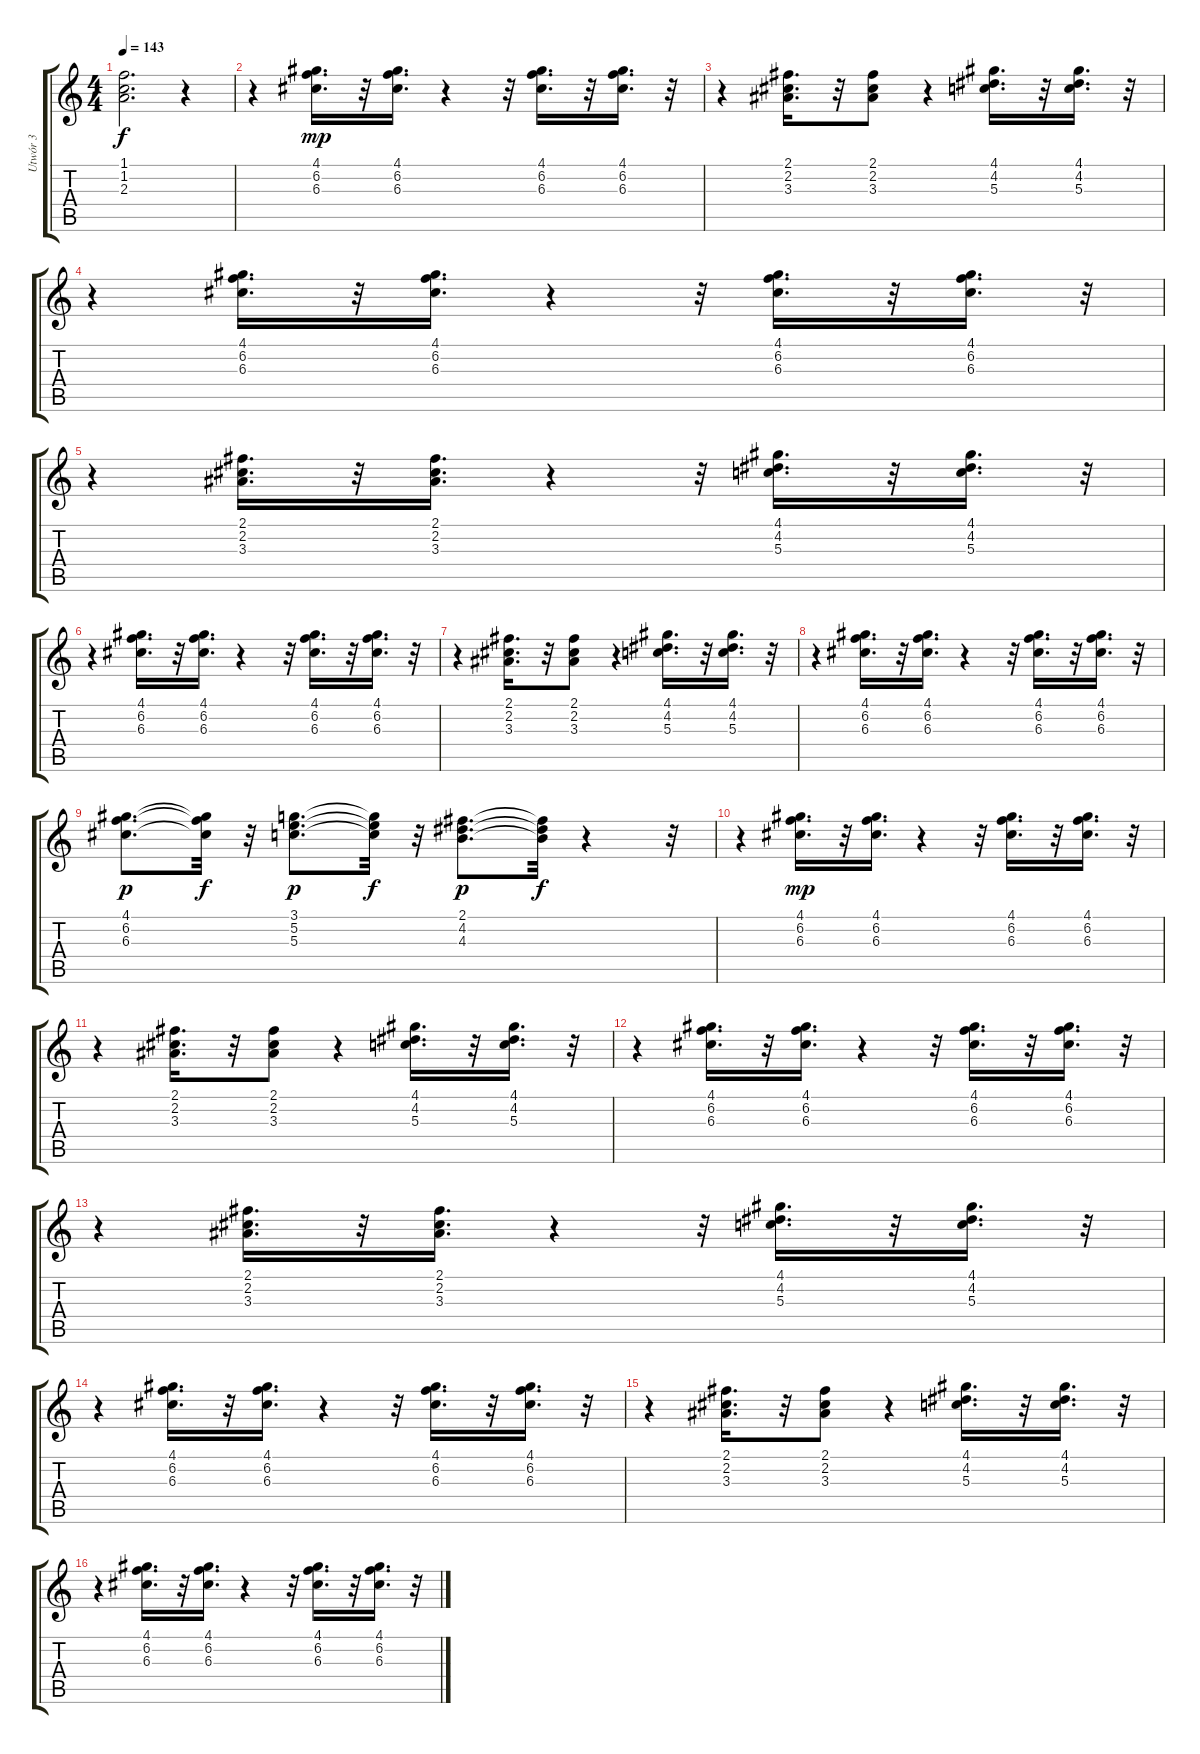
\track ("Utwór 3" "Utwór 3") {instrument electricguitarjazz}
\staff {score tabs}
\tuning (E4 B3 G3 D3 A2 E2) {hide}
\ts (4 4)
\tempo 143
\clef g2
\ks c
(1.1{t} 1.2{t} 2.3{t}).2{d dy f} r.4 |
r.4 (4.1 6.2 6.3).16{d dy mp} r.32 (4.1 6.2 6.3).16{d} r.4 r.32 (4.1 6.2 6.3).16{d} r.32 (4.1 6.2 6.3).16{d} r.32 |
r.4 (2.1 2.2 3.3).16{d} r.32 (2.1 2.2 3.3).8 r.4 (4.1 4.2 5.3).16{d} r.32 (4.1 4.2 5.3).16{d} r.32 |
r.4 (4.1 6.2 6.3).16{d} r.32 (4.1 6.2 6.3).16{d} r.4 r.32 (4.1 6.2 6.3).16{d} r.32 (4.1 6.2 6.3).16{d} r.32 |
r.4 (2.1 2.2 3.3).16{d} r.32 (2.1 2.2 3.3).16{d} r.4 r.32 (4.1 4.2 5.3).16{d} r.32 (4.1 4.2 5.3).16{d} r.32 |
r.4 (4.1 6.2 6.3).16{d} r.32 (4.1 6.2 6.3).16{d} r.4 r.32 (4.1 6.2 6.3).16{d} r.32 (4.1 6.2 6.3).16{d} r.32 |
r.4 (2.1 2.2 3.3).16{d} r.32 (2.1 2.2 3.3).8 r.4 (4.1 4.2 5.3).16{d} r.32 (4.1 4.2 5.3).16{d} r.32 |
r.4 (4.1 6.2 6.3).16{d} r.32 (4.1 6.2 6.3).16{d} r.4 r.32 (4.1 6.2 6.3).16{d} r.32 (4.1 6.2 6.3).16{d} r.32 |
(4.1 6.2 6.3).8{d dy p} (4.1{t} 6.2{t} 6.3{t}).32{dy f} r.32 (3.1 5.2 5.3).8{d dy p} (3.1{t} 5.2{t} 5.3{t}).32{dy f} r.32 (2.1 4.2 4.3).8{d dy p} (2.1{t} 4.2{t} 4.3{t}).32{dy f} r.4 r.32 |
r.4 (4.1 6.2 6.3).16{d dy mp} r.32 (4.1 6.2 6.3).16{d} r.4 r.32 (4.1 6.2 6.3).16{d} r.32 (4.1 6.2 6.3).16{d} r.32 |
r.4 (2.1 2.2 3.3).16{d} r.32 (2.1 2.2 3.3).8 r.4 (4.1 4.2 5.3).16{d} r.32 (4.1 4.2 5.3).16{d} r.32 |
r.4 (4.1 6.2 6.3).16{d} r.32 (4.1 6.2 6.3).16{d} r.4 r.32 (4.1 6.2 6.3).16{d} r.32 (4.1 6.2 6.3).16{d} r.32 |
r.4 (2.1 2.2 3.3).16{d} r.32 (2.1 2.2 3.3).16{d} r.4 r.32 (4.1 4.2 5.3).16{d} r.32 (4.1 4.2 5.3).16{d} r.32 |
r.4 (4.1 6.2 6.3).16{d} r.32 (4.1 6.2 6.3).16{d} r.4 r.32 (4.1 6.2 6.3).16{d} r.32 (4.1 6.2 6.3).16{d} r.32 |
r.4 (2.1 2.2 3.3).16{d} r.32 (2.1 2.2 3.3).8 r.4 (4.1 4.2 5.3).16{d} r.32 (4.1 4.2 5.3).16{d} r.32 |
r.4 (4.1 6.2 6.3).16{d} r.32 (4.1 6.2 6.3).16{d} r.4 r.32 (4.1 6.2 6.3).16{d} r.32 (4.1 6.2 6.3).16{d} r.32
